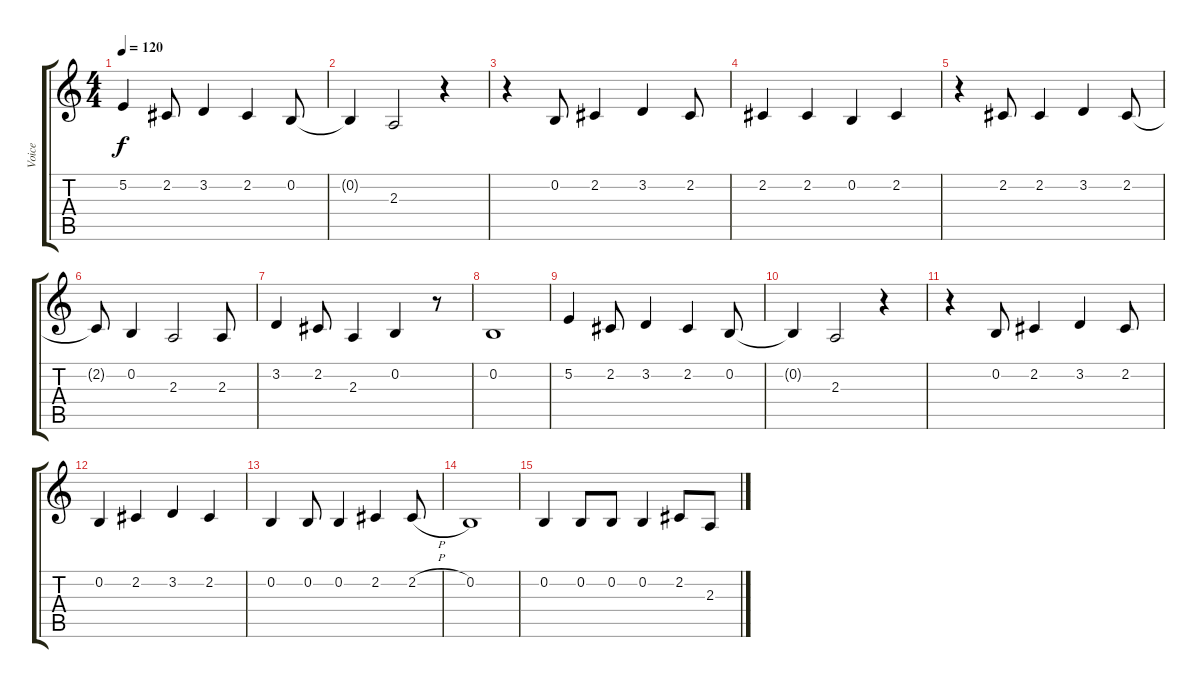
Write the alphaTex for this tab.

\track ("Voice" "Voice") {instrument electricgrandpiano}
\staff {score tabs}
\tuning (E4 B3 G3 D3 A2 E2) {hide}
\ts (4 4)
\tempo 120
\clef g2
\ks c
5.2.4{dy f} 2.2.8 3.2.4 2.2.4 0.2.8 |
0.2{t}.4 2.3.2 r.4 |
r.4 0.2.8 2.2.4 3.2.4 2.2.8 |
2.2.4 2.2.4 0.2.4 2.2.4 |
r.4 2.2.8 2.2.4 3.2.4 2.2.8 |
2.2{t}.8 0.2.4 2.3.2 2.3.8 |
3.2.4 2.2.8 2.3.4 0.2.4 r.8 |
0.2.1 |
5.2.4 2.2.8 3.2.4 2.2.4 0.2.8 |
0.2{t}.4 2.3.2 r.4 |
r.4 0.2.8 2.2.4 3.2.4 2.2.8 |
0.2.4 2.2.4 3.2.4 2.2.4 |
0.2.4 0.2.8 0.2.4 2.2.4 2.2{h}.8 |
0.2.1 |
0.2.4 0.2.8 0.2.8 0.2.4 2.2.8 2.3.8
